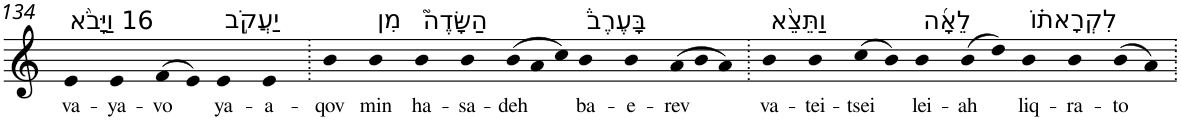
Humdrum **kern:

**kern	**text
*part1	*part1
*staff1	*staff1
*I"Piano	*
*I'Pno	*
!!LO:PB:g=z
*clefG2	*
*k[]	*
=134	=134
!LO:TX:a:t=16 וַיָּבֹ֨א	!
!	!LO:LY:b
4e	va-
!	!LO:LY:b
4e	-ya-
!	!LO:LY:b
(>8f	-vo
8e)	.
!LO:TX:a:t=יַעֲקֹ֣ב	!
!	!LO:LY:b
4e	ya-
!	!LO:LY:b
4e	-a-
=135.	=135.
!	!LO:LY:b
4b	-qov
!LO:TX:a:t=מִן	!
!	!LO:LY:b
4b	min
!LO:TX:a:t=הַשָּׂדֶה֮	!
!	!LO:LY:b
4b	ha-
!	!LO:LY:b
4b	-sa-
*Xtuplet	*
!	!LO:LY:b
(>12b	-deh
12a	.
12cc)	.
!LO:TX:a:t=בָּעֶרֶב֒	!
!	!LO:LY:b
4b	ba-
!	!LO:LY:b
4b	-e-
!	!LO:LY:b
(>12a	-rev
12b	.
12a)	.
=136.	=136.
!LO:TX:a:t=וַתֵּצֵ֨א	!
!	!LO:LY:b
4b	va-
!	!LO:LY:b
4b	-tei-
!	!LO:LY:b
(>8cc	-tsei
8b)	.
!LO:TX:a:t=לֵאָ֜ה	!
!	!LO:LY:b
4b	lei-
!	!LO:LY:b
(>8b	-ah
8dd)	.
!LO:TX:a:t=לִקְרָאת֗וֹ	!
!	!LO:LY:b
4b	liq-
!	!LO:LY:b
4b	-ra-
!	!LO:LY:b
(>8b	-to
8a)	.
=.	=.
*-	*-
